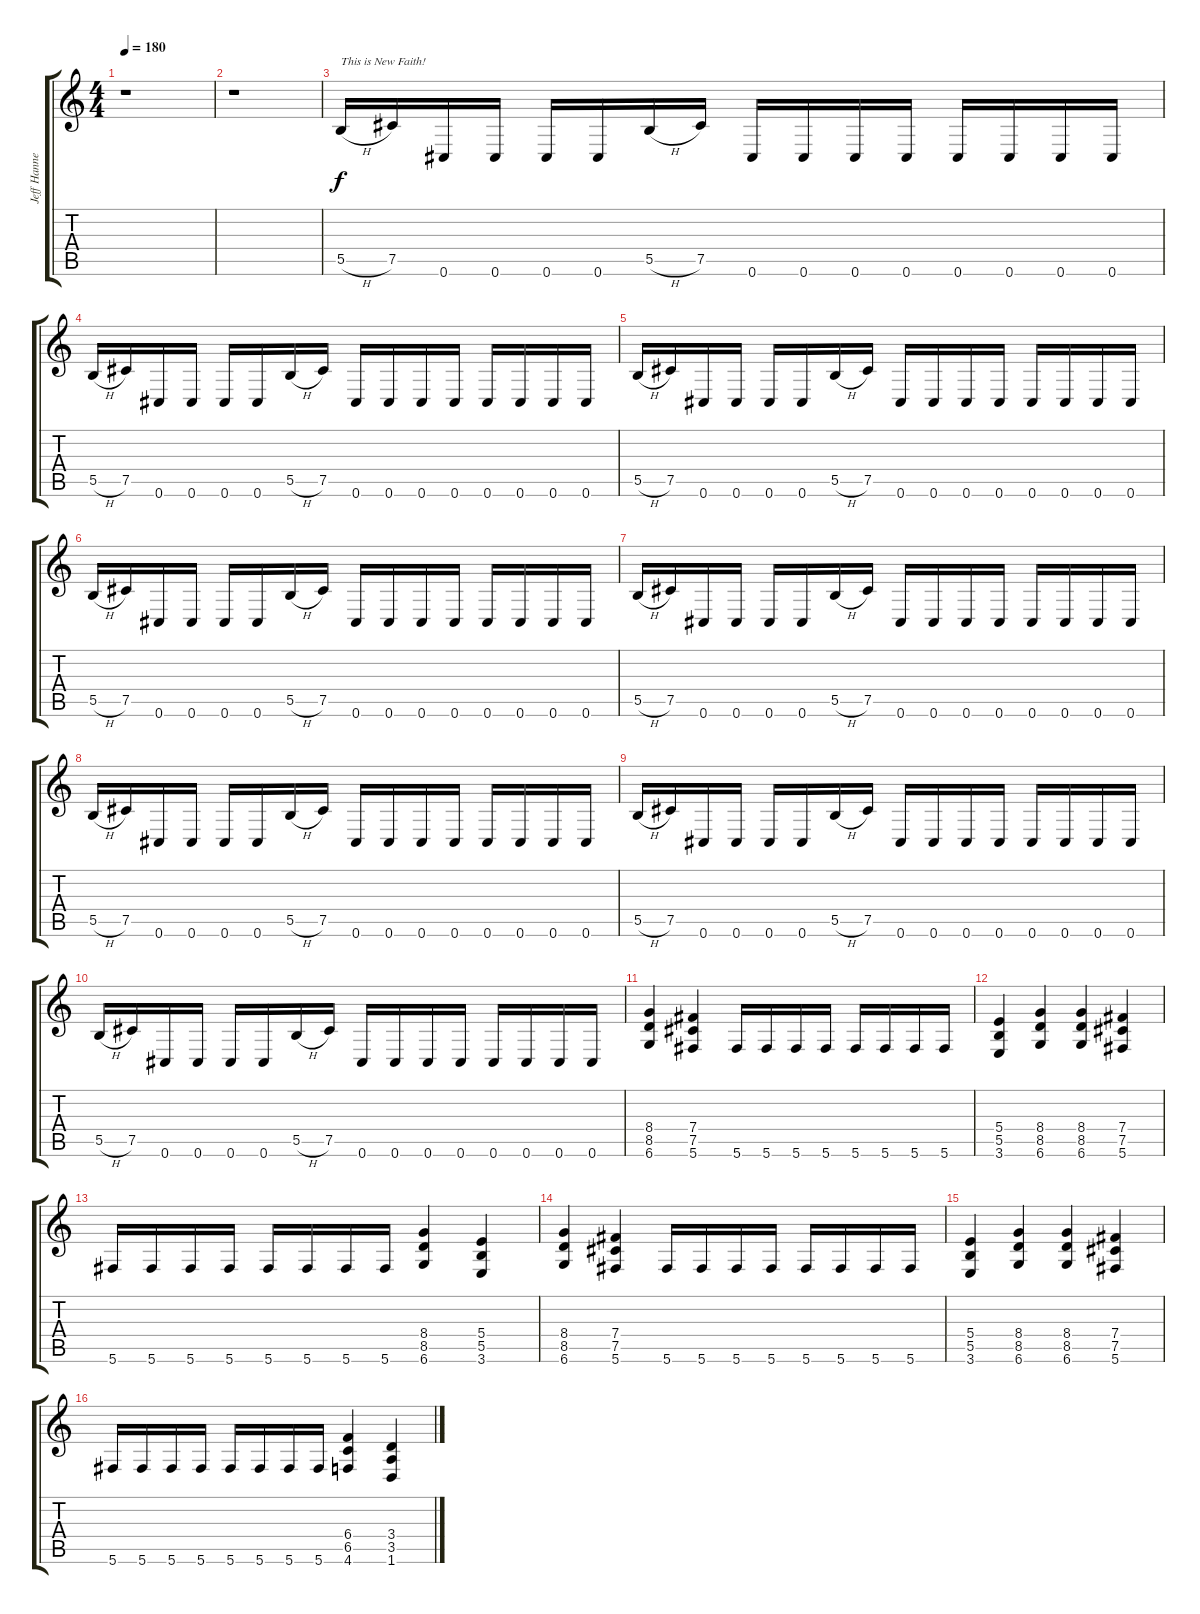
\track ("Jeff Hanneman" "Jeff Hanne") {instrument distortionguitar}
\staff {score tabs}
\tuning (Db4 Ab3 E3 B2 Gb2 Db2) {hide}
\ts (4 4)
\tempo 180
\clef g2
\ks c
r.1{dy f} |
r.1 |
5.5{h}.16{txt "This is New Faith!"} 7.5.16 0.6.16 0.6.16 0.6.16 0.6.16 5.5{h}.16 7.5.16 0.6.16 0.6.16 0.6.16 0.6.16 0.6.16 0.6.16 0.6.16 0.6.16 |
5.5{h}.16 7.5.16 0.6.16 0.6.16 0.6.16 0.6.16 5.5{h}.16 7.5.16 0.6.16 0.6.16 0.6.16 0.6.16 0.6.16 0.6.16 0.6.16 0.6.16 |
5.5{h}.16 7.5.16 0.6.16 0.6.16 0.6.16 0.6.16 5.5{h}.16 7.5.16 0.6.16 0.6.16 0.6.16 0.6.16 0.6.16 0.6.16 0.6.16 0.6.16 |
5.5{h}.16 7.5.16 0.6.16 0.6.16 0.6.16 0.6.16 5.5{h}.16 7.5.16 0.6.16 0.6.16 0.6.16 0.6.16 0.6.16 0.6.16 0.6.16 0.6.16 |
5.5{h}.16 7.5.16 0.6.16 0.6.16 0.6.16 0.6.16 5.5{h}.16 7.5.16 0.6.16 0.6.16 0.6.16 0.6.16 0.6.16 0.6.16 0.6.16 0.6.16 |
5.5{h}.16 7.5.16 0.6.16 0.6.16 0.6.16 0.6.16 5.5{h}.16 7.5.16 0.6.16 0.6.16 0.6.16 0.6.16 0.6.16 0.6.16 0.6.16 0.6.16 |
5.5{h}.16 7.5.16 0.6.16 0.6.16 0.6.16 0.6.16 5.5{h}.16 7.5.16 0.6.16 0.6.16 0.6.16 0.6.16 0.6.16 0.6.16 0.6.16 0.6.16 |
5.5{h}.16 7.5.16 0.6.16 0.6.16 0.6.16 0.6.16 5.5{h}.16 7.5.16 0.6.16 0.6.16 0.6.16 0.6.16 0.6.16 0.6.16 0.6.16 0.6.16 |
(8.4 8.5 6.6).4 (7.4 7.5 5.6).4 5.6.16 5.6.16 5.6.16 5.6.16 5.6.16 5.6.16 5.6.16 5.6.16 |
(5.4 5.5 3.6).4 (8.4 8.5 6.6).4 (8.4 8.5 6.6).4 (7.4 7.5 5.6).4 |
5.6.16 5.6.16 5.6.16 5.6.16 5.6.16 5.6.16 5.6.16 5.6.16 (8.4 8.5 6.6).4 (5.4 5.5 3.6).4 |
(8.4 8.5 6.6).4 (7.4 7.5 5.6).4 5.6.16 5.6.16 5.6.16 5.6.16 5.6.16 5.6.16 5.6.16 5.6.16 |
(5.4 5.5 3.6).4 (8.4 8.5 6.6).4 (8.4 8.5 6.6).4 (7.4 7.5 5.6).4 |
5.6.16 5.6.16 5.6.16 5.6.16 5.6.16 5.6.16 5.6.16 5.6.16 (6.4 6.5 4.6).4 (3.4 3.5 1.6).4
